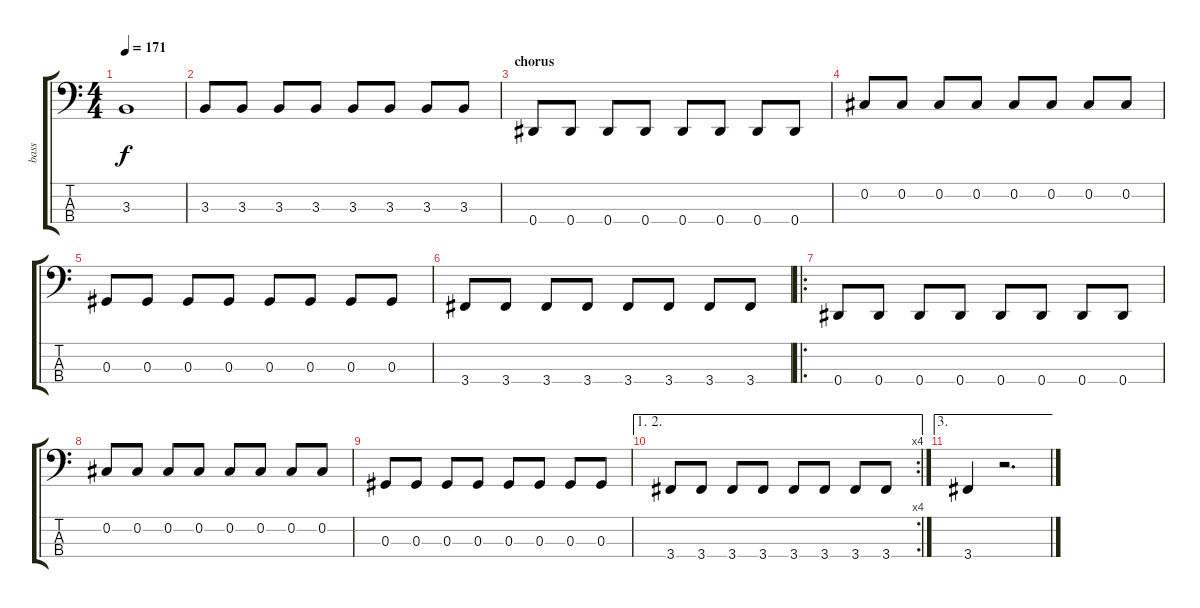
\track ("bass" "bass") {instrument electricbasspick}
\staff {score tabs}
\tuning (Gb2 Db2 Ab1 Eb1) {hide}
\ts (4 4)
\tempo 171
\clef f4
\ks c
3.3.1{dy f} |
3.3.8 3.3.8 3.3.8 3.3.8 3.3.8 3.3.8 3.3.8 3.3.8 |
\section ("" "chorus")
0.4.8 0.4.8 0.4.8 0.4.8 0.4.8 0.4.8 0.4.8 0.4.8 |
0.2.8 0.2.8 0.2.8 0.2.8 0.2.8 0.2.8 0.2.8 0.2.8 |
0.3.8 0.3.8 0.3.8 0.3.8 0.3.8 0.3.8 0.3.8 0.3.8 |
3.4.8 3.4.8 3.4.8 3.4.8 3.4.8 3.4.8 3.4.8 3.4.8 |
\ro
0.4.8 0.4.8 0.4.8 0.4.8 0.4.8 0.4.8 0.4.8 0.4.8 |
0.2.8 0.2.8 0.2.8 0.2.8 0.2.8 0.2.8 0.2.8 0.2.8 |
0.3.8 0.3.8 0.3.8 0.3.8 0.3.8 0.3.8 0.3.8 0.3.8 |
\ae (1 2)
\rc 4
3.4.8 3.4.8 3.4.8 3.4.8 3.4.8 3.4.8 3.4.8 3.4.8 |
\ae 3
3.4.4 r.2{d}
